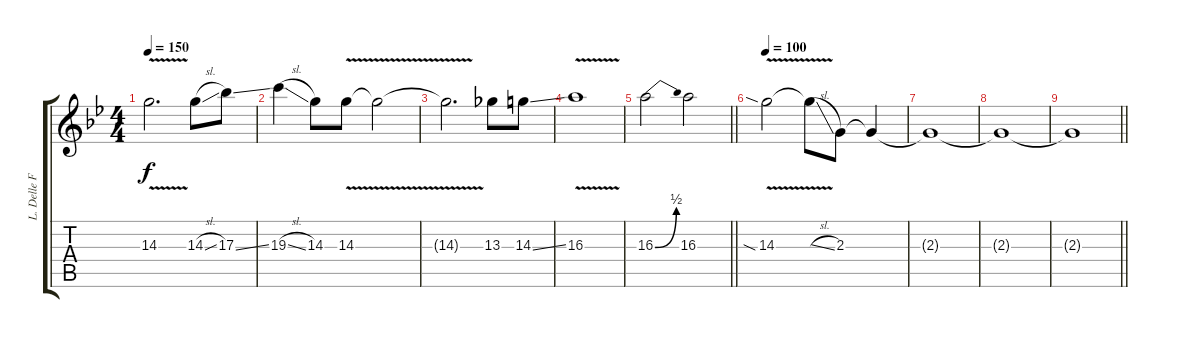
\track ("L. Delle Fave (Guitar Lead)" "L. Delle F") {instrument overdrivenguitar}
\staff {score tabs}
\tuning (D4 A3 F3 C3 G2 D2) {hide}
\ts (4 4)
\tempo 150
\clef g2
\ks gminor
14.3{v t}.2{d dy f} 14.3{sl}.8 17.3{ss}.8 |
19.3{sl}.4 14.3.8 14.3{v}.8 14.3{t}.2 |
14.3{v t}.2{d} 13.3.8 14.3{ss}.8 |
16.3{v}.1 |
\barLineRight lightlight
16.3{be (bend 0 0 60 2)}.2 16.3.2 |
\tempo 100
14.3{v sia}.2 14.3{sl t}.8 2.3.8 2.3{t}.4 |
2.3{t}.1{volume 0} |
2.3{t}.1 |
\barLineRight lightlight
2.3{t}.1
